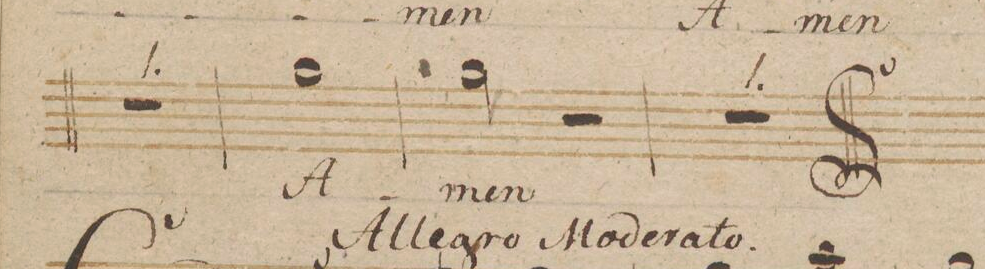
**kern	**text	**dynam
*I"Alto.	*	*
*clefC3	*	*
*k[b-]	*	*
*met(c)	*	*
*M4/4	*	*
1r	.	.
=216	=216	=216
1a	A-	.
=217	=217	=217
2a\	-men	.
2r	.	.
=218	=218	=218
1r	.	.
==	==	==
*-	*-	*-
